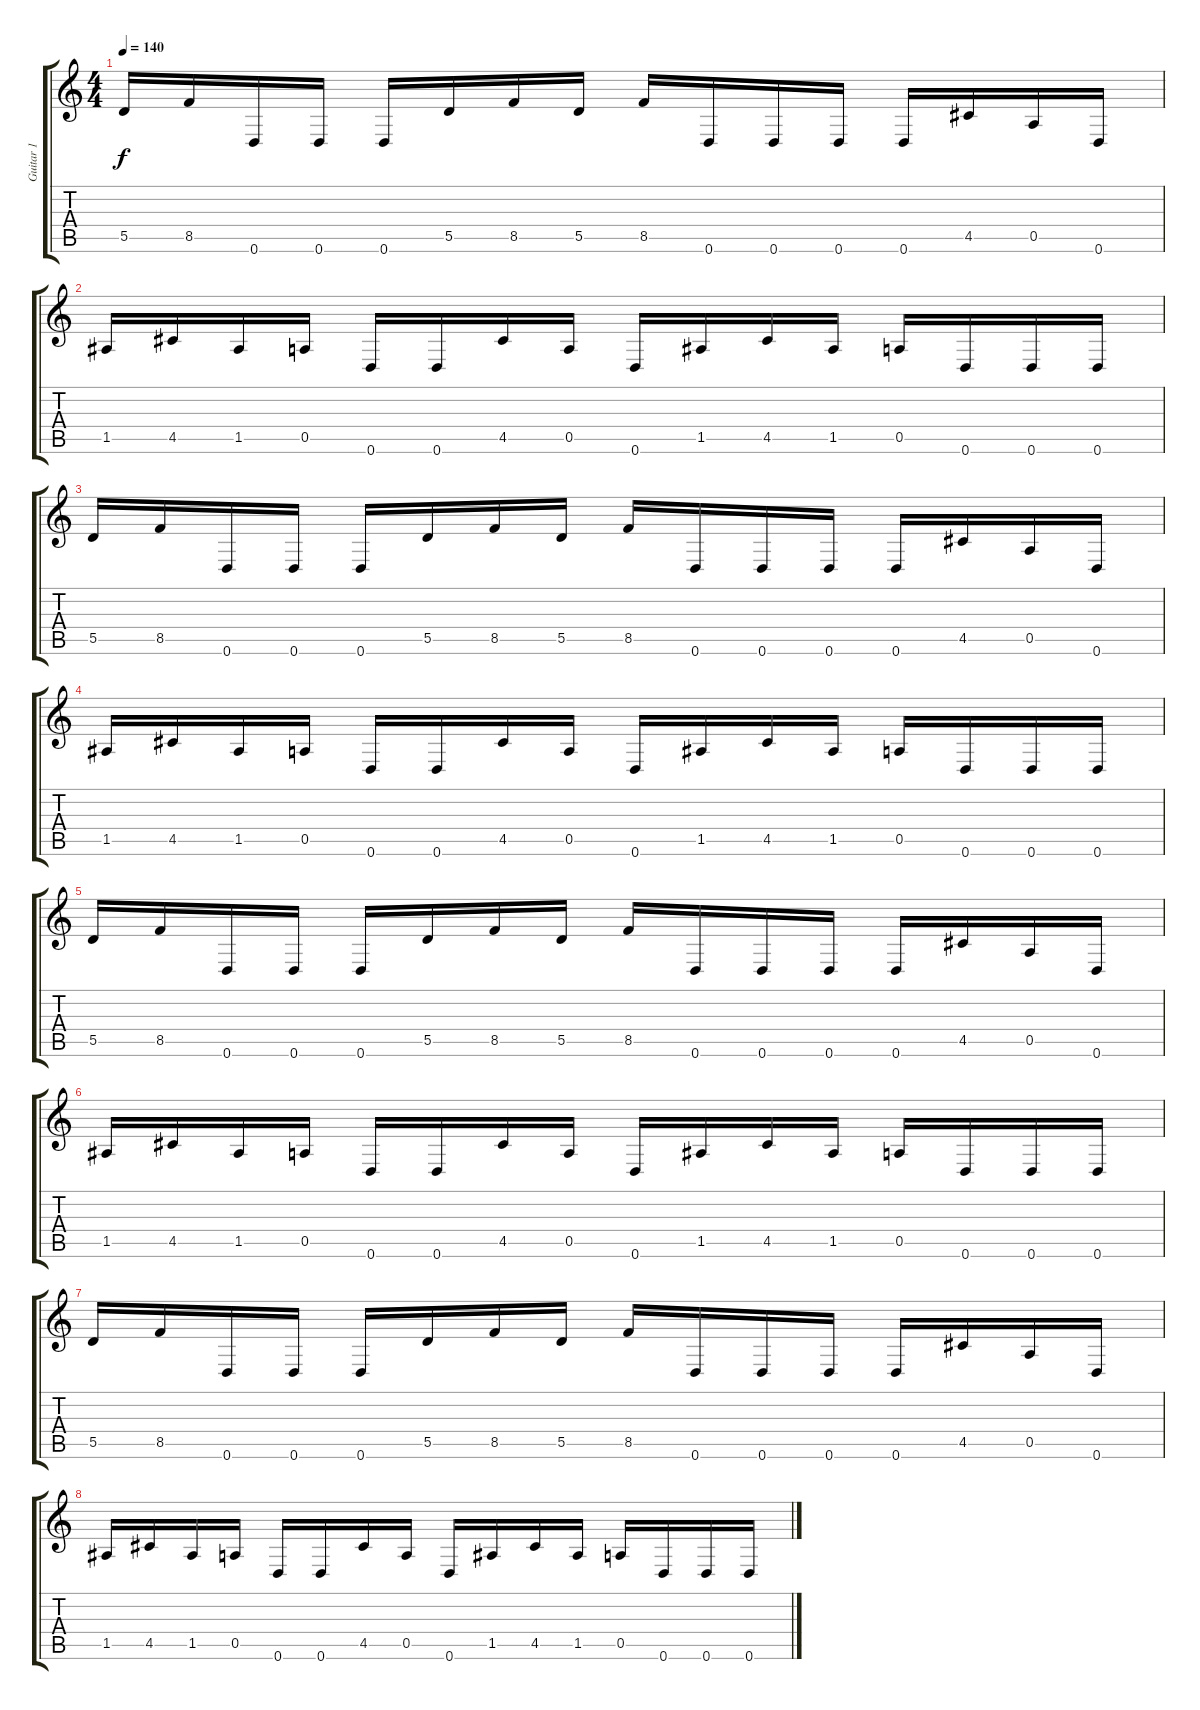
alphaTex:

\track ("Guitar 1" "Guitar 1") {instrument distortionguitar}
\staff {score tabs}
\tuning (C4 G3 C3 F2 A2 D2) {hide}
\ts (4 4)
\tempo 140
\clef g2
\ks c
5.5.16{dy f} 8.5.16 0.6.16 0.6.16 0.6.16 5.5.16 8.5.16 5.5.16 8.5.16 0.6.16 0.6.16 0.6.16 0.6.16 4.5.16 0.5.16 0.6.16 |
1.5.16 4.5.16 1.5.16 0.5.16 0.6.16 0.6.16 4.5.16 0.5.16 0.6.16 1.5.16 4.5.16 1.5.16 0.5.16 0.6.16 0.6.16 0.6.16 |
5.5.16 8.5.16 0.6.16 0.6.16 0.6.16 5.5.16 8.5.16 5.5.16 8.5.16 0.6.16 0.6.16 0.6.16 0.6.16 4.5.16 0.5.16 0.6.16 |
1.5.16 4.5.16 1.5.16 0.5.16 0.6.16 0.6.16 4.5.16 0.5.16 0.6.16 1.5.16 4.5.16 1.5.16 0.5.16 0.6.16 0.6.16 0.6.16 |
5.5.16 8.5.16 0.6.16 0.6.16 0.6.16 5.5.16 8.5.16 5.5.16 8.5.16 0.6.16 0.6.16 0.6.16 0.6.16 4.5.16 0.5.16 0.6.16 |
1.5.16 4.5.16 1.5.16 0.5.16 0.6.16 0.6.16 4.5.16 0.5.16 0.6.16 1.5.16 4.5.16 1.5.16 0.5.16 0.6.16 0.6.16 0.6.16 |
5.5.16 8.5.16 0.6.16 0.6.16 0.6.16 5.5.16 8.5.16 5.5.16 8.5.16 0.6.16 0.6.16 0.6.16 0.6.16 4.5.16 0.5.16 0.6.16 |
1.5.16 4.5.16 1.5.16 0.5.16 0.6.16 0.6.16 4.5.16 0.5.16 0.6.16 1.5.16 4.5.16 1.5.16 0.5.16 0.6.16 0.6.16 0.6.16
